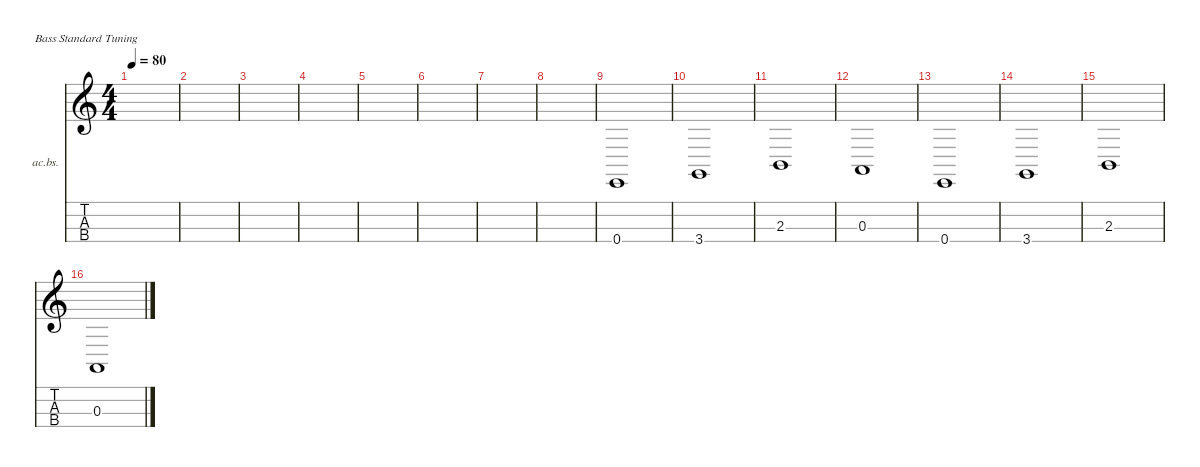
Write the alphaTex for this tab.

\defaultSystemsLayout 4
\hideDynamics
\bracketExtendMode nobrackets
\firstSystemTrackNameOrientation horizontal
\otherSystemsTrackNameOrientation horizontal
\track ("Acoustic Bass" "ac.bs.") {instrument acousticbass}
\staff {score tabs}
\tuning (G2 D2 A1 E1)
\ts (4 4)
\tempo 80
\clef g2
\ks c
|
|
|
|
|
|
|
|
0.4.1{beam Up} |
3.4.1{beam Up} |
2.3.1{beam Up} |
0.3.1{beam Up} |
0.4.1{beam Up} |
3.4.1{beam Up} |
2.3.1{beam Up} |
0.3.1{beam Up}
